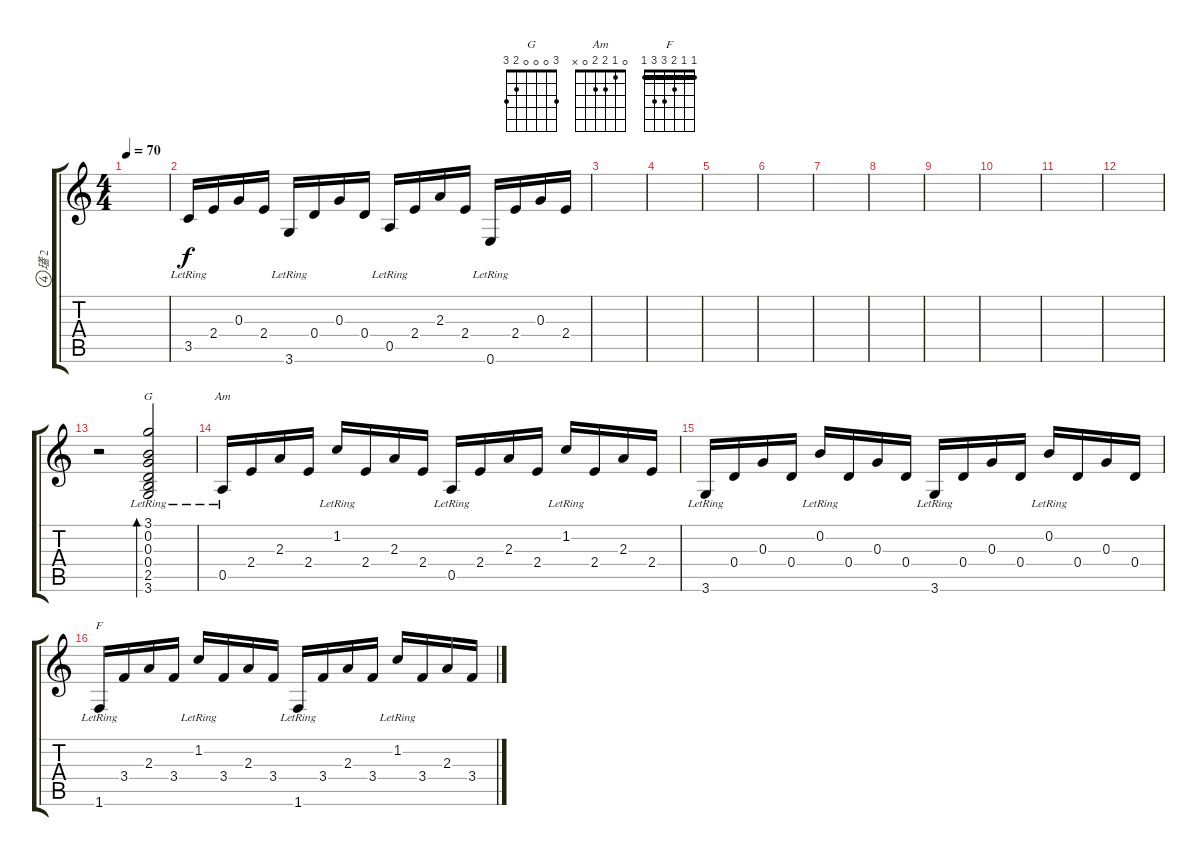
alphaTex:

\track ("瓂 2" "瓂 2") {instrument acousticguitarsteel}
\staff {score tabs}
\tuning (E4 B3 G3 D3 A2 E2) {hide}
\chord ("G" 3 0 0 0 2 3)
\chord ("Am" 0 1 2 2 0 x)
\chord ("F" 1 1 2 3 3 1) {barre 1}
\ts (4 4)
\tempo 70
\clef g2
\ks c
|
3.5{lr}.16 2.4.16 0.3.16 2.4.16 3.6{lr}.16 0.4.16 0.3.16 0.4.16 0.5{lr}.16 2.4.16 2.3.16 2.4.16 0.6{lr}.16 2.4.16 0.3.16 2.4.16 |
|
|
|
|
|
|
|
|
|
|
r.2 (3.1{lr} 0.2{lr} 0.3{lr} 0.4{lr} 2.5{lr} 3.6{lr}).2{bd 60 ch "G"} |
0.5{lr}.16{ch "Am"} 2.4.16 2.3.16 2.4.16 1.2{lr}.16 2.4.16 2.3.16 2.4.16 0.5{lr}.16 2.4.16 2.3.16 2.4.16 1.2{lr}.16 2.4.16 2.3.16 2.4.16 |
3.6{lr}.16 0.4.16 0.3.16 0.4.16 0.2{lr}.16 0.4.16 0.3.16 0.4.16 3.6{lr}.16 0.4.16 0.3.16 0.4.16 0.2{lr}.16 0.4.16 0.3.16 0.4.16 |
1.6{lr}.16{ch "F"} 3.4.16 2.3.16 3.4.16 1.2{lr}.16 3.4.16 2.3.16 3.4.16 1.6{lr}.16 3.4.16 2.3.16 3.4.16 1.2{lr}.16 3.4.16 2.3.16 3.4.16
